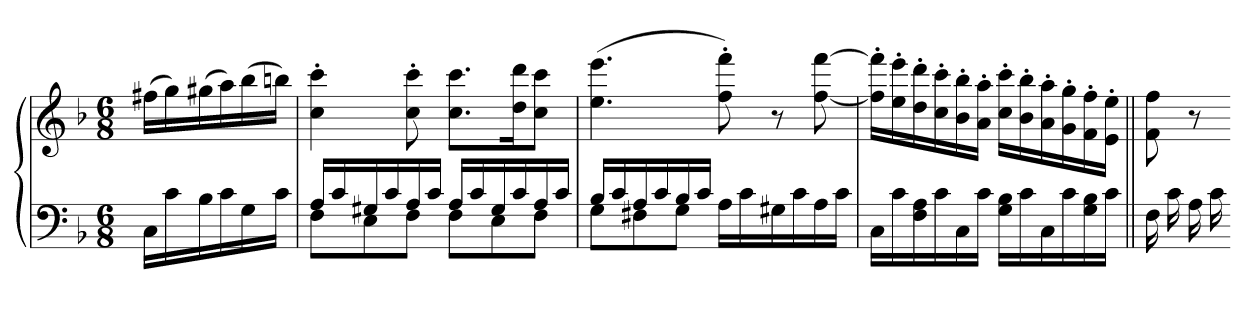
**kern	**kern
*part1	*part1
*staff2	*staff1
*clefF4	*clefG2
*k[b-]	*k[b-]
*F:	*F:
*M6/8	*M6/8
=	=
16CLL	(16ff#XLL
16c	16gg)
16B-	(16gg#X
16c	16aa)
16G	(16bb-
16cJJ	16bbnJJ)
=157	=157
*^	*
16ALL	8FL	4cc' 4ccc'
16c	.	.
16G#X	8E	.
16c	.	.
16A	8FJ	8cc' 8ccc'
16cJJ	.	.
16ALL	8FL	8.cc 8.cccL
16c	.	.
16G#	8E	.
16c	.	16dd 16dddK
16A	8FJ	8cc 8cccJ
16cJJ	.	.
=158	=158	=158
16B-LL	8GL	(4.ee 4.eee
16c	.	.
16A	8F#X	.
16c	.	.
16B-	8GJ	.
16cJJ	.	.
16ALL	4.ryy	8ff' 8fff')
16c	.	.
16G#X	.	8r
16c	.	.
16A	.	[8ff [8fff
16cJJ	.	.
*v	*v	*
=159	=159
16CLL	16ff]' 16fff]'LL
16c	16ee' 16eee'
16F 16A	16dd' 16ddd'
16c	16cc' 16ccc'
16C	16b-' 16bb-'
16cJJ	16a' 16aa'JJ
16G 16B-LL	16cc' 16ccc'LL
16c	16b-' 16bb-'
16C	16a' 16aa'
16c	16g' 16gg'
16G 16B-	16f' 16ff'
16cJJ	16e' 16ee'JJ
=160||	=160||
16F	8f 8ff
16c	.
16A	8r
16c	.
=-	=-
*-	*-
